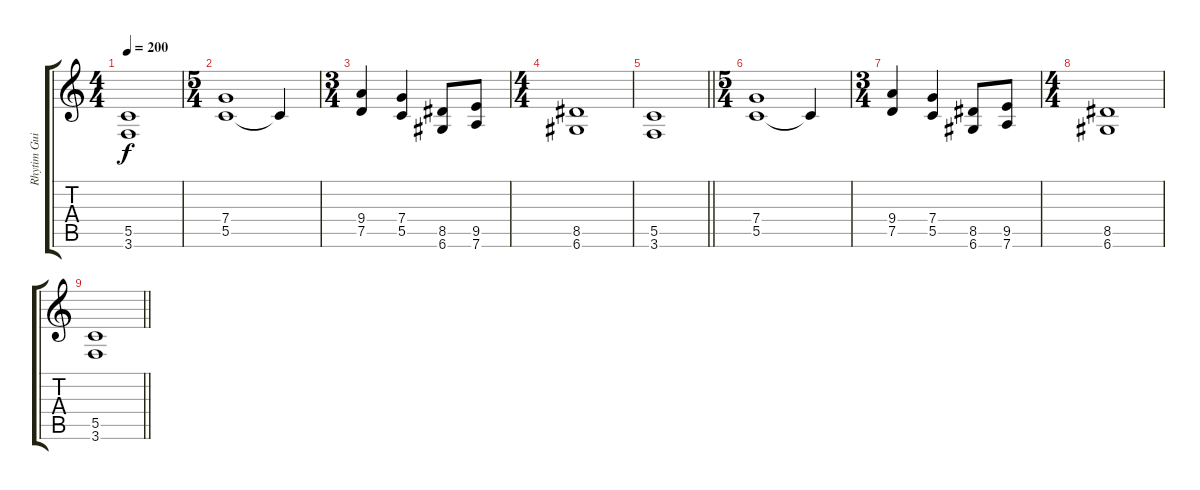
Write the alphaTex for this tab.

\track ("Rhytim Guitar" "Rhytim Gui") {instrument distortionguitar}
\staff {score tabs}
\tuning (D4 A3 F3 C3 G2 D2) {hide}
\ts (4 4)
\tempo 200
\clef g2
\ks c
(5.5 3.6).1{dy f} |
\ts (5 4)
(7.4 5.5).1 5.5{t}.4 |
\ts (3 4)
(9.4 7.5).4 (7.4 5.5).4 (8.5 6.6).8 (9.5 7.6).8 |
\ts (4 4)
(8.5 6.6).1 |
\barLineRight lightlight
(5.5 3.6).1 |
\ts (5 4)
(7.4 5.5).1 5.5{t}.4 |
\ts (3 4)
(9.4 7.5).4 (7.4 5.5).4 (8.5 6.6).8 (9.5 7.6).8 |
\ts (4 4)
(8.5 6.6).1 |
\barLineRight lightlight
(5.5 3.6).1
